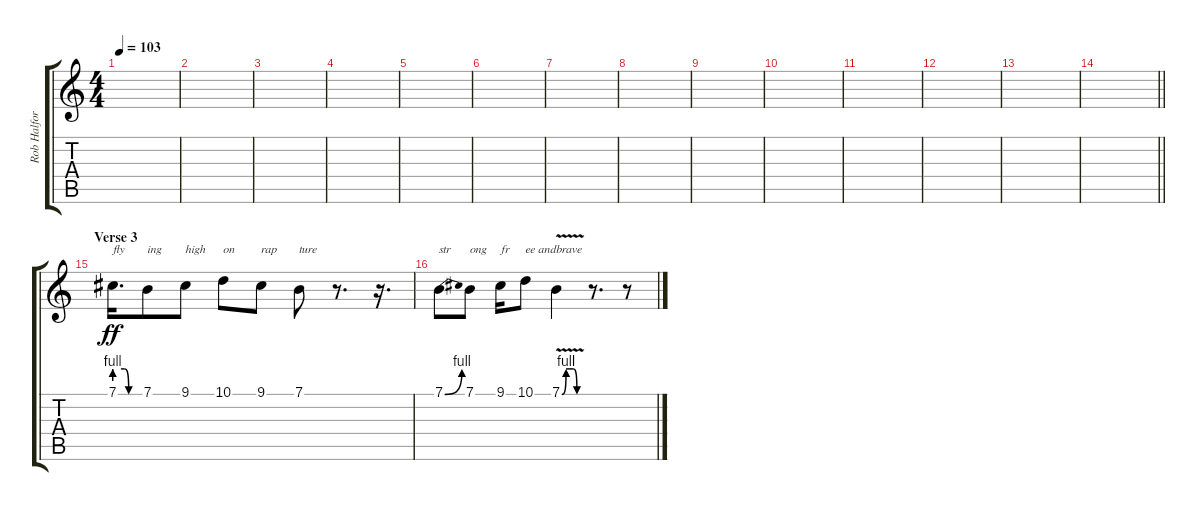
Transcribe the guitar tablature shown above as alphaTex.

\track ("Rob Halford" "Rob Halfor") {instrument violin}
\staff {score tabs}
\tuning (E4 B3 G3 D3 A2 E2) {hide}
\ts (4 4)
\tempo 103
\clef g2
\ks c
|
|
|
|
|
|
|
|
|
|
|
|
|
\barLineRight lightlight
|
\section ("" "Verse 3")
7.1{be (custom 0 4 24 4 34 0 60 0)}.16{d txt "fly" dy ff volume 15} 7.1.8{txt "ing"} 9.1.8{txt "high"} 10.1.8{txt "on"} 9.1.8{txt "rap"} 7.1.8{txt "ture"} r.8{d} r.16{d} |
7.1{be (bend 0 0 60 4)}.8{txt "str"} 7.1.8{txt "ong"} 9.1.16{txt "fr"} 10.1.8{txt "ee and"} 7.1{be (custom 0 0 11 4 30 4 40 0 60 0) v}.4{txt "brave"} r.8{d} r.8
